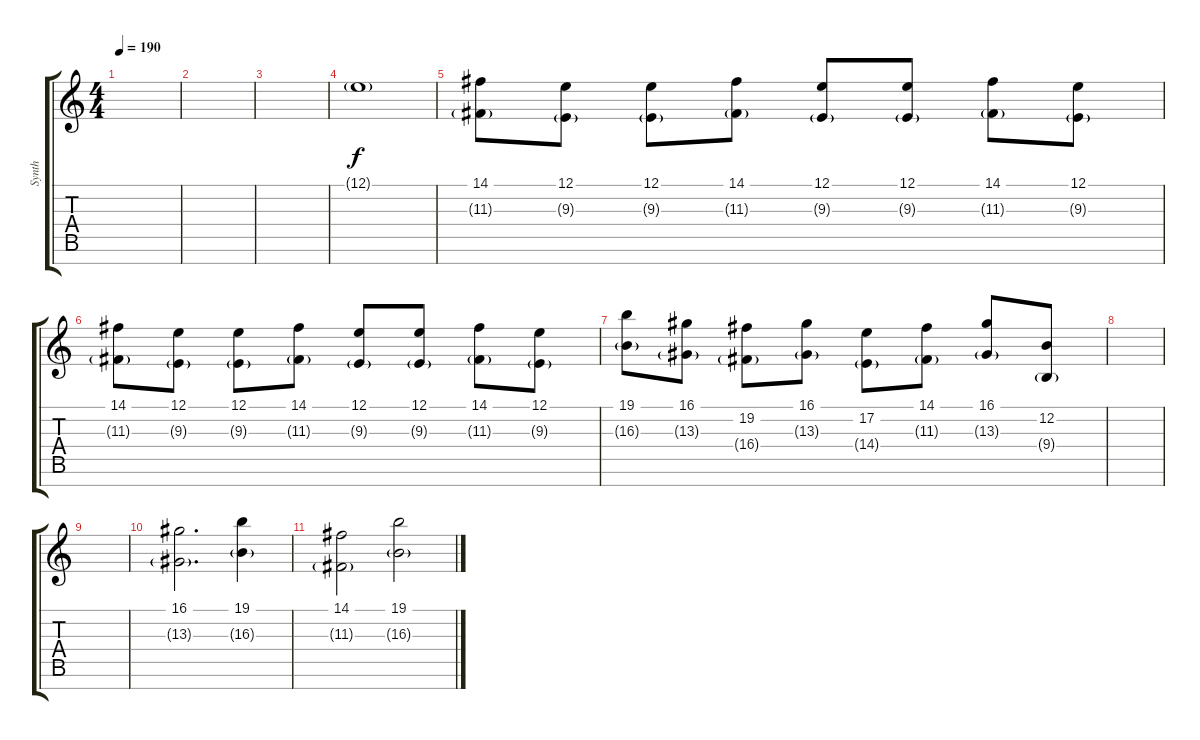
\track ("Synth" "Synth") {instrument stringensemble1}
\staff {score tabs}
\tuning (E4 B3 G3 D3 A2 E2 B1) {hide}
\ts (4 4)
\tempo 190
\clef g2
\ks c
|
|
|
12.1{g}.1 |
(14.1 11.3{g}).8 (12.1 9.3{g}).8 (12.1 9.3{g}).8 (14.1 11.3{g}).8 (12.1 9.3{g}).8 (12.1 9.3{g}).8 (14.1 11.3{g}).8 (12.1 9.3{g}).8 |
(14.1 11.3{g}).8 (12.1 9.3{g}).8 (12.1 9.3{g}).8 (14.1 11.3{g}).8 (12.1 9.3{g}).8 (12.1 9.3{g}).8 (14.1 11.3{g}).8 (12.1 9.3{g}).8 |
(19.1 16.3{g}).8 (16.1 13.3{g}).8 (19.2 16.4{g}).8 (16.1 13.3{g}).8 (17.2 14.4{g}).8 (14.1 11.3{g}).8 (16.1 13.3{g}).8 (12.2 9.4{g}).8 |
|
|
(16.1 13.3{g}).2{d} (19.1 16.3{g}).4 |
(14.1 11.3{g}).2 (19.1 16.3{g}).2
